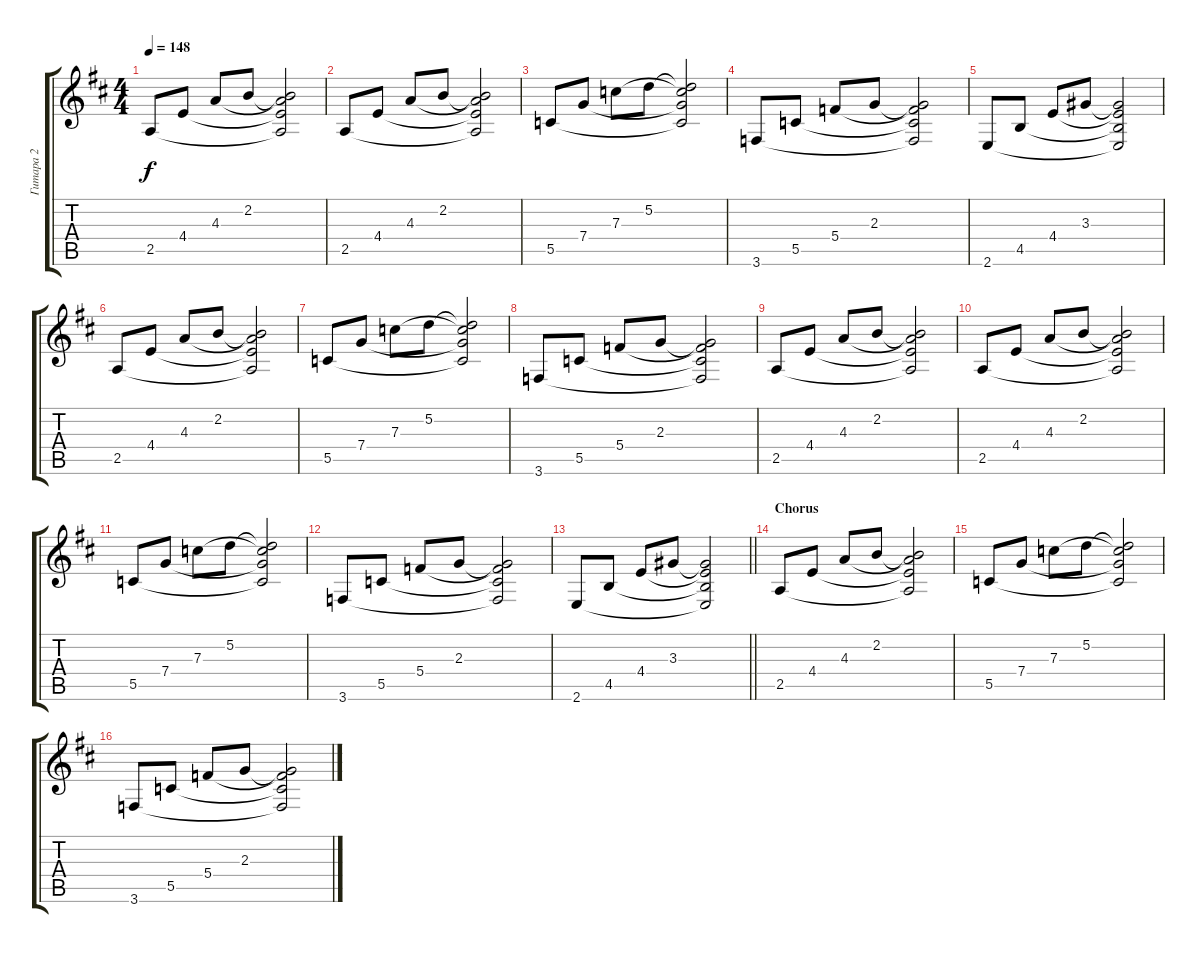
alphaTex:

\track ("Гитара 2" "Гитара 2") {instrument electricguitarclean}
\staff {score tabs}
\tuning (D4 A3 F3 C3 G2 D2) {hide}
\ts (4 4)
\tempo 148
\clef g2
\ks bminor
2.5.8{dy f} 4.4.8 4.3.8 2.2.8 (2.2{t} 4.3{t} 4.4{t} 2.5{t}).2 |
2.5.8 4.4.8 4.3.8 2.2.8 (2.2{t} 4.3{t} 4.4{t} 2.5{t}).2 |
5.5.8 7.4.8 7.3.8 5.2.8 (5.2{t} 7.3{t} 7.4{t} 5.5{t}).2 |
3.6.8 5.5.8 5.4.8 2.3.8 (2.3{t} 5.4{t} 5.5{t} 3.6{t}).2 |
2.6.8 4.5.8 4.4.8 3.3.8 (3.3{t} 4.4{t} 4.5{t} 2.6{t}).2 |
2.5.8 4.4.8 4.3.8 2.2.8 (2.2{t} 4.3{t} 4.4{t} 2.5{t}).2 |
5.5.8 7.4.8 7.3.8 5.2.8 (5.2{t} 7.3{t} 7.4{t} 5.5{t}).2 |
3.6.8 5.5.8 5.4.8 2.3.8 (2.3{t} 5.4{t} 5.5{t} 3.6{t}).2 |
2.5.8 4.4.8 4.3.8 2.2.8 (2.2{t} 4.3{t} 4.4{t} 2.5{t}).2 |
2.5.8 4.4.8 4.3.8 2.2.8 (2.2{t} 4.3{t} 4.4{t} 2.5{t}).2 |
5.5.8 7.4.8 7.3.8 5.2.8 (5.2{t} 7.3{t} 7.4{t} 5.5{t}).2 |
3.6.8 5.5.8 5.4.8 2.3.8 (2.3{t} 5.4{t} 5.5{t} 3.6{t}).2 |
\barLineRight lightlight
2.6.8 4.5.8 4.4.8 3.3.8 (3.3{t} 4.4{t} 4.5{t} 2.6{t}).2 |
\section ("" "Chorus")
2.5.8 4.4.8 4.3.8 2.2.8 (2.2{t} 4.3{t} 4.4{t} 2.5{t}).2 |
5.5.8 7.4.8 7.3.8 5.2.8 (5.2{t} 7.3{t} 7.4{t} 5.5{t}).2 |
3.6.8 5.5.8 5.4.8 2.3.8 (2.3{t} 5.4{t} 5.5{t} 3.6{t}).2
